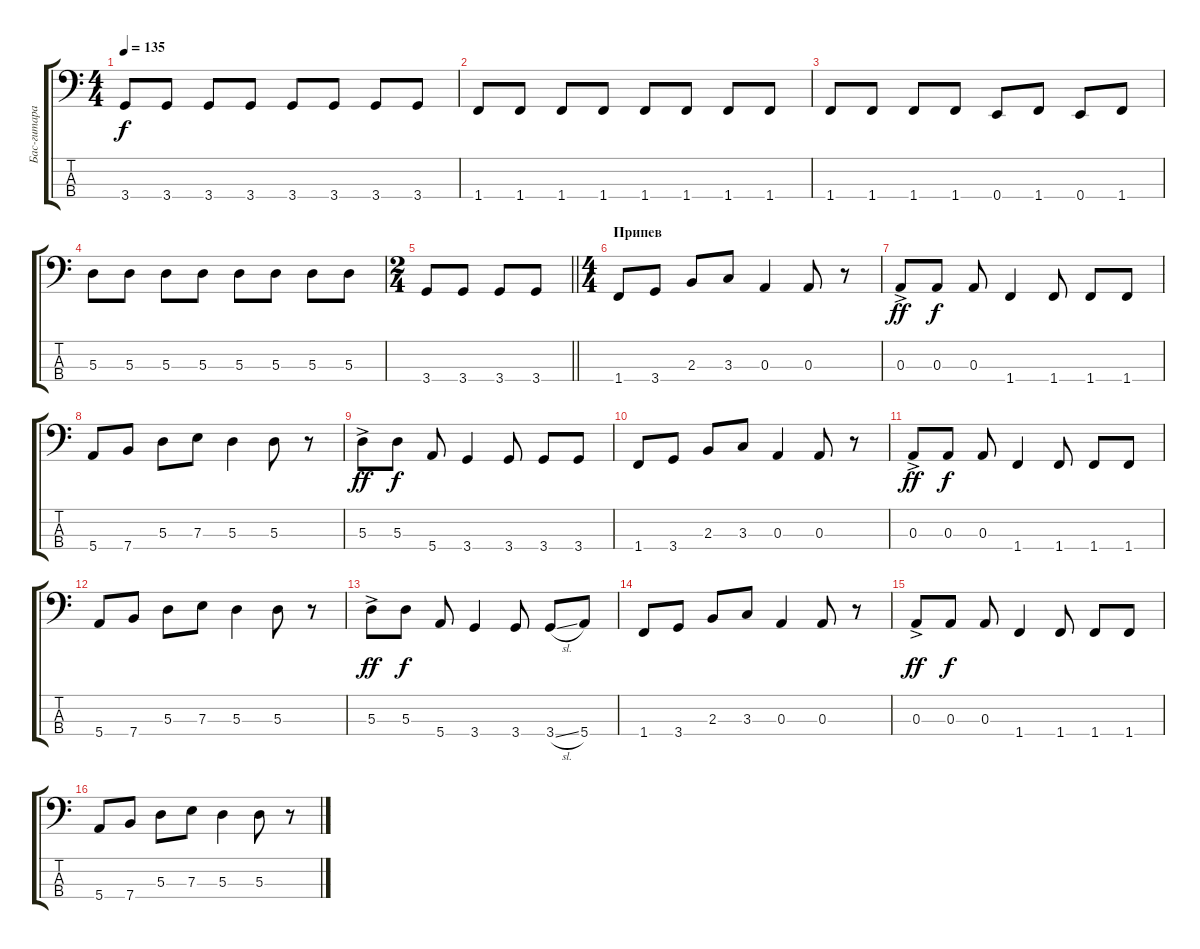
\track ("Бас-гитара" "Бас-гитара") {instrument electricbassfinger}
\staff {score tabs}
\tuning (G2 D2 A1 E1) {hide}
\ts (4 4)
\tempo 135
\clef f4
\ks c
3.4{t}.8{dy f} 3.4.8 3.4.8 3.4.8 3.4.8 3.4.8 3.4.8 3.4.8 |
1.4.8 1.4.8 1.4.8 1.4.8 1.4.8 1.4.8 1.4.8 1.4.8 |
1.4.8 1.4.8 1.4.8 1.4.8 0.4.8 1.4.8 0.4.8 1.4.8 |
5.3.8 5.3.8 5.3.8 5.3.8 5.3.8 5.3.8 5.3.8 5.3.8 |
\ts (2 4)
\barLineRight lightlight
3.4.8 3.4.8 3.4.8 3.4.8 |
\ts (4 4)
\section ("" "Припев")
1.4.8 3.4.8 2.3.8 3.3.8 0.3.4 0.3.8 r.8 |
0.3{ac}.8{dy ff} 0.3.8{dy f} 0.3.8 1.4.4 1.4.8 1.4.8 1.4.8 |
5.4.8 7.4.8 5.3.8 7.3.8 5.3.4 5.3.8 r.8 |
5.3{ac}.8{dy ff} 5.3.8{dy f} 5.4.8 3.4.4 3.4.8 3.4.8 3.4.8 |
1.4.8 3.4.8 2.3.8 3.3.8 0.3.4 0.3.8 r.8 |
0.3{ac}.8{dy ff} 0.3.8{dy f} 0.3.8 1.4.4 1.4.8 1.4.8 1.4.8 |
5.4.8 7.4.8 5.3.8 7.3.8 5.3.4 5.3.8 r.8 |
5.3{ac}.8{dy ff} 5.3.8{dy f} 5.4.8 3.4.4 3.4.8 3.4{sl}.8 5.4.8 |
1.4.8 3.4.8 2.3.8 3.3.8 0.3.4 0.3.8 r.8 |
0.3{ac}.8{dy ff} 0.3.8{dy f} 0.3.8 1.4.4 1.4.8 1.4.8 1.4.8 |
5.4.8 7.4.8 5.3.8 7.3.8 5.3.4 5.3.8 r.8
